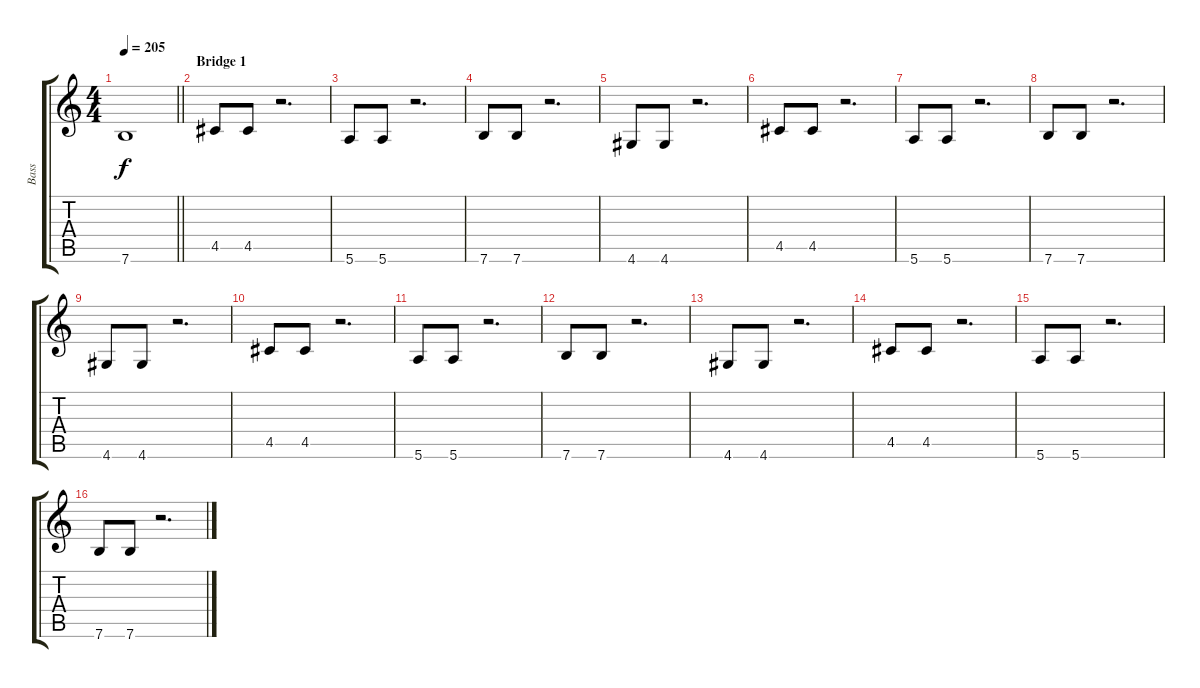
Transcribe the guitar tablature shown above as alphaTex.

\track ("Bass" "Bass") {instrument electricbassfinger}
\staff {score tabs}
\tuning (E4 B3 G3 D3 A2 E2) {hide}
\ts (4 4)
\tempo 205
\clef g2
\barLineRight lightlight
\ks c
7.6{t}.1{dy f} |
\section ("" "Bridge 1")
4.5.8 4.5.8 r.2{d} |
5.6.8 5.6.8 r.2{d} |
7.6.8 7.6.8 r.2{d} |
4.6.8 4.6.8 r.2{d} |
4.5.8 4.5.8 r.2{d} |
5.6.8 5.6.8 r.2{d} |
7.6.8 7.6.8 r.2{d} |
4.6.8 4.6.8 r.2{d} |
4.5.8 4.5.8 r.2{d} |
5.6.8 5.6.8 r.2{d} |
7.6.8 7.6.8 r.2{d} |
4.6.8 4.6.8 r.2{d} |
4.5.8 4.5.8 r.2{d} |
5.6.8 5.6.8 r.2{d} |
7.6.8 7.6.8 r.2{d}
